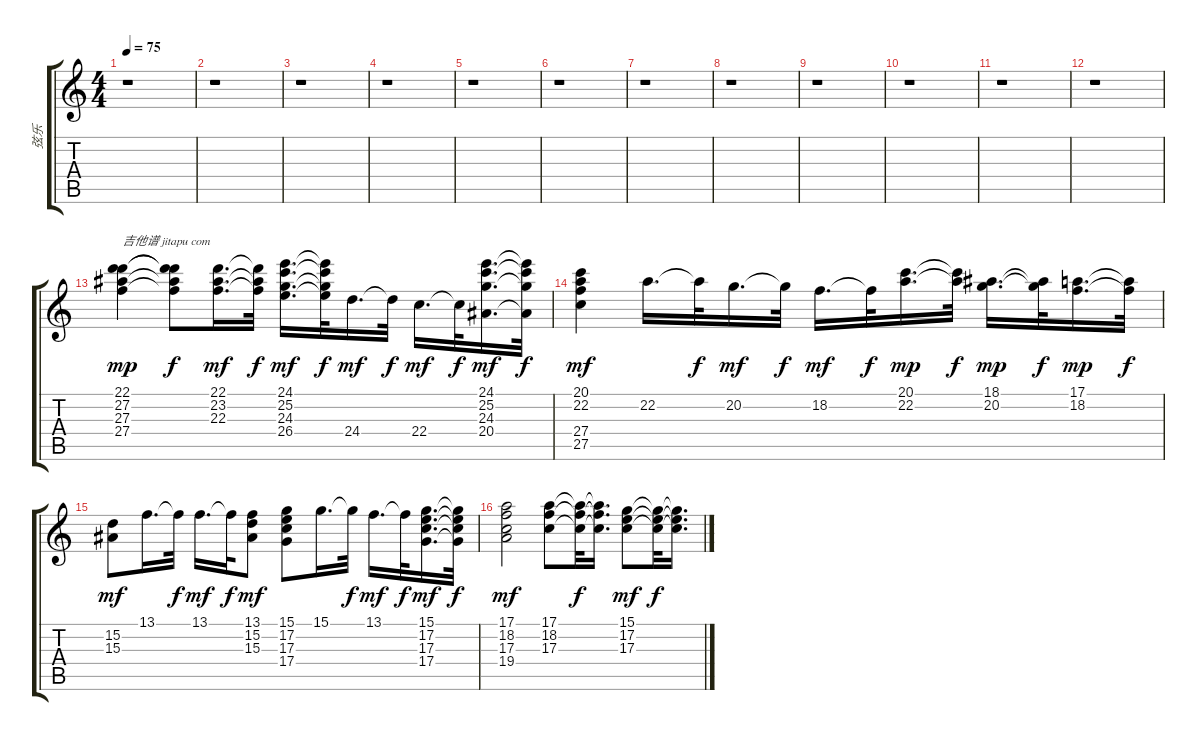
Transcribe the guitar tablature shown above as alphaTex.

\track ("弦乐" "弦乐") {instrument stringensemble1}
\staff {score tabs}
\tuning (E4 B3 G3 D3 A2 E2) {hide}
\ts (4 4)
\tempo 75
\clef g2
\ks c
r.1{dy mp} |
r.1 |
r.1 |
r.1 |
r.1 |
r.1 |
r.1 |
r.1 |
r.1 |
r.1 |
r.1 |
r.1 |
(22.1 27.2 27.3 27.4).4{txt "吉他谱 jitapu com"} (22.1{t} 27.2{t} 27.3{t} 27.4{t}).8{dy f} (22.1 23.2 22.3).16{d dy mf} (22.1{t} 23.2{t} 22.3{t}).32{dy f} (24.1 25.2 24.3 26.4).16{d dy mf} (24.1{t} 25.2{t} 24.3{t} 26.4{t}).32{dy f} 24.4.16{d dy mf} 24.4{t}.32{dy f} 22.4.16{d dy mf} 22.4{t}.32{dy f} (24.1 25.2 24.3 20.4).16{d dy mf} (24.1{t} 25.2{t} 24.3{t} 20.4{t}).32{dy f} |
(20.1 22.2 27.4 27.5).4{dy mf} 22.2.16{d} 22.2{t}.32{dy f} 20.2.16{d dy mf} 20.2{t}.32{dy f} 18.2.16{d dy mf} 18.2{t}.32{dy f} (20.1 22.2).16{d dy mp} (20.1{t} 22.2{t}).32{dy f} (18.1 20.2).16{d dy mp} (18.1{t} 20.2{t}).32{dy f} (17.1 18.2).16{d dy mp} (17.1{t} 18.2{t}).32{dy f} |
(15.2 15.3).8{dy mf} 13.1.16{d} 13.1{t}.32{dy f} 13.1.16{d dy mf} 13.1{t}.32{dy f} (13.1 15.2 15.3).8{dy mf} (15.1 17.2 17.3 17.4).8 15.1.16{d} 15.1{t}.32{dy f} 13.1.16{d dy mf} 13.1{t}.32{dy f} (15.1 17.2 17.3 17.4).16{d dy mf} (15.1{t} 17.2{t} 17.3{t} 17.4{t}).32{dy f} |
(17.1 18.2 17.3 19.4).2{dy mf} (17.1 18.2 17.3).8 (17.1{t} 18.2{t} 17.3{t}).32{dy f} (17.1{t} 18.2{t} 17.3{t}).16{d} (15.1 17.2 17.3).8{dy mf} (15.1{t} 17.2{t} 17.3{t}).32{dy f} (15.1{t} 17.2{t} 17.3{t}).16{d}
